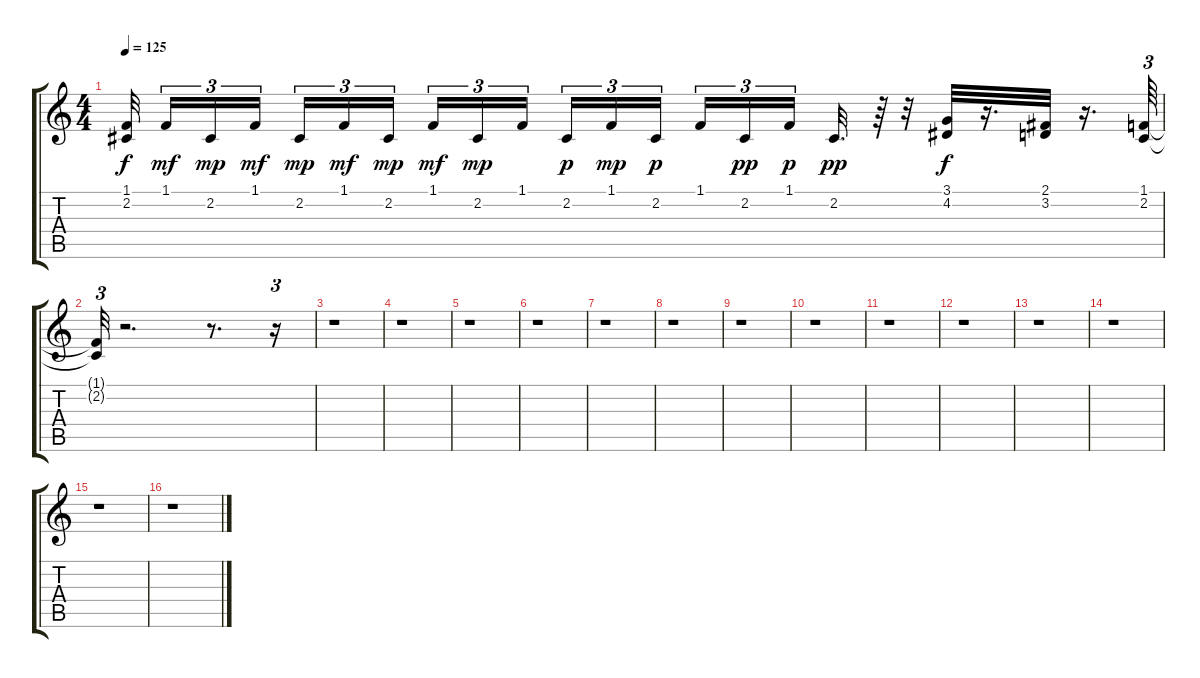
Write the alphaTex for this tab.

\track "" {instrument marimba}
\staff {score tabs}
\tuning (E4 B3 G3 D3 A2 E2) {hide}
\ts (4 4)
\tempo 125
\clef g2
\ks c
(1.1{t} 2.2{t}).32{dy f beam splitsecondary} 1.1.16{tu (3 2) dy mf} 2.2.16{tu (3 2) dy mp} 1.1.16{tu (3 2) dy mf beam splitsecondary} 2.2.16{tu (3 2) dy mp} 1.1.16{tu (3 2) dy mf} 2.2.16{tu (3 2) dy mp} 1.1.16{tu (3 2) dy mf} 2.2.16{tu (3 2) dy mp} 1.1.16{tu (3 2) beam splitsecondary} 2.2.16{tu (3 2) dy p} 1.1.16{tu (3 2) dy mp} 2.2.16{tu (3 2) dy p} 1.1.16{tu (3 2)} 2.2.16{tu (3 2) dy pp} 1.1.16{tu (3 2) dy p beam splitsecondary} 2.2.32{d dy pp} r.64 r.32 (3.1 4.2).32{dy f} r.16{d} (2.1 3.2).32 r.16{d} (1.1 2.2).64{tu (3 2)} |
(1.1{t} 2.2{t}).32{tu (3 2)} r.2{d} r.8{d} r.16{tu (3 2)} |
r.1 |
r.1 |
r.1 |
r.1 |
r.1 |
r.1 |
r.1 |
r.1 |
r.1 |
r.1 |
r.1 |
r.1 |
r.1 |
r.1
